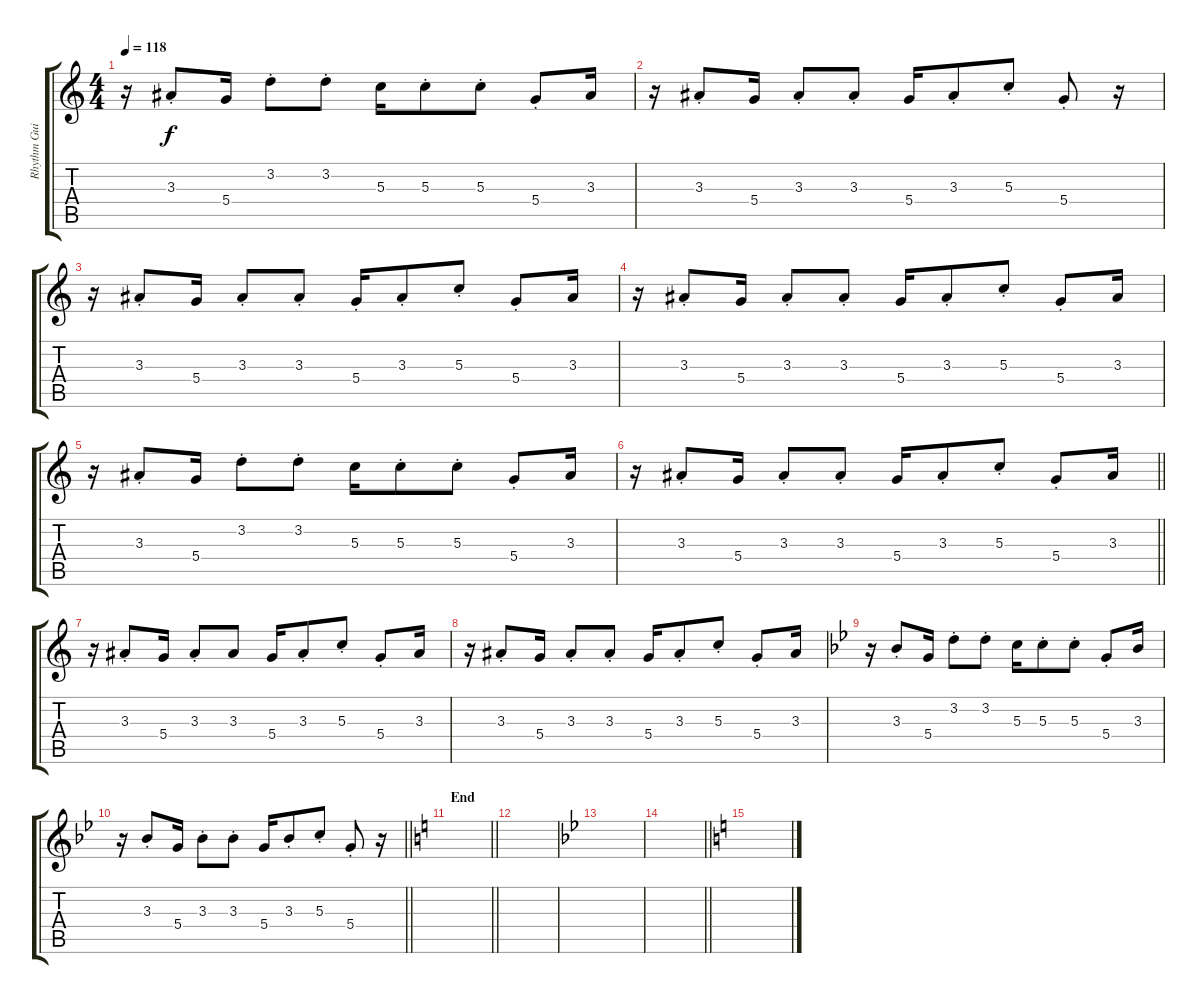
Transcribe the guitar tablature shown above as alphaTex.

\track ("Rhythm Guitar" "Rhythm Gui") {instrument electricguitarclean}
\staff {score tabs}
\tuning (E4 B3 G3 D3 A2 E2) {hide}
\ts (4 4)
\tempo 118
\clef g2
\ks c
r.16{dy f} 3.3{st}.8 5.4.16 3.2{st}.8 3.2{st}.8 5.3.16 5.3{st}.8 5.3{st}.8 5.4{st}.8 3.3.16 |
r.16 3.3{st}.8 5.4.16 3.3{st}.8 3.3{st}.8 5.4.16 3.3{st}.8 5.3{st}.8 5.4{st}.8 r.16 |
r.16 3.3{st}.8 5.4.16 3.3{st}.8 3.3{st}.8 5.4{st}.16 3.3{st}.8 5.3{st}.8 5.4{st}.8 3.3.16 |
r.16 3.3{st}.8 5.4.16 3.3{st}.8 3.3{st}.8 5.4.16 3.3{st}.8 5.3{st}.8 5.4{st}.8 3.3.16 |
r.16 3.3{st}.8 5.4.16 3.2{st}.8 3.2{st}.8 5.3.16 5.3{st}.8 5.3{st}.8 5.4{st}.8 3.3.16 |
\barLineRight lightlight
r.16 3.3{st}.8 5.4.16 3.3{st}.8 3.3{st}.8 5.4.16 3.3{st}.8 5.3{st}.8 5.4{st}.8 3.3.16 |
r.16 3.3{st}.8 5.4.16 3.3{st}.8 3.3.8 5.4.16 3.3{st}.8 5.3{st}.8 5.4{st}.8 3.3.16 |
r.16 3.3{st}.8 5.4.16 3.3{st}.8 3.3{st}.8 5.4.16 3.3{st}.8 5.3{st}.8 5.4{st}.8 3.3.16 |
\ks bb
r.16 3.3{st}.8 5.4.16 3.2{st}.8 3.2{st}.8 5.3.16 5.3{st}.8 5.3{st}.8 5.4{st}.8 3.3.16 |
\barLineRight lightlight
r.16 3.3{st}.8 5.4.16 3.3{st}.8 3.3{st}.8 5.4.16 3.3{st}.8 5.3{st}.8 5.4{st}.8 r.16 |
\section ("" "End")
\barLineRight lightlight
\ks c
|
|
\ks bb
|
\barLineRight lightlight
|
\ks c
